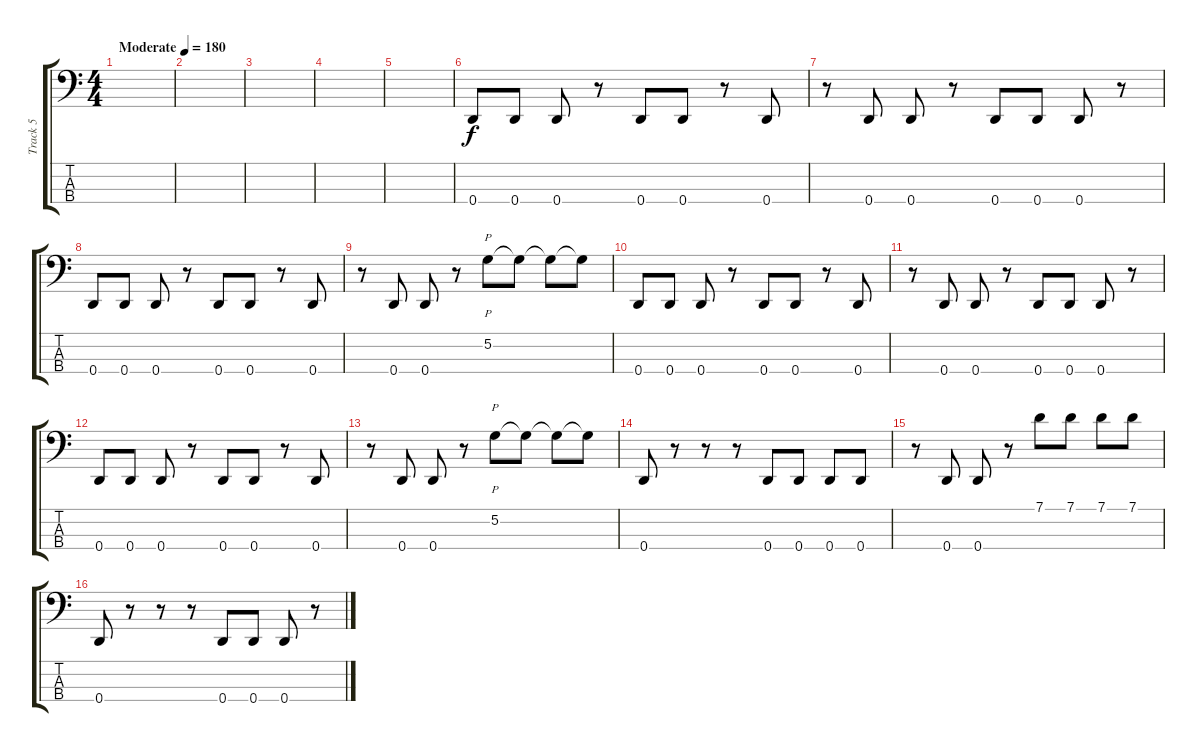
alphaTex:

\track ("Track 5" "Track 5") {instrument electricbassfinger}
\staff {score tabs}
\tuning (G2 D2 A1 D1) {hide}
\ts (4 4)
\tempo (180 "Moderate")
\clef f4
\ks c
|
|
|
|
|
0.4.8 0.4.8 0.4.8 r.8 0.4.8 0.4.8 r.8 0.4.8 |
r.8 0.4.8 0.4.8 r.8 0.4.8 0.4.8 0.4.8 r.8 |
0.4.8 0.4.8 0.4.8 r.8 0.4.8 0.4.8 r.8 0.4.8 |
r.8 0.4.8 0.4.8 r.8 5.2.8{p} 5.2{t}.8 5.2{t}.8 5.2{t}.8 |
0.4.8 0.4.8 0.4.8 r.8 0.4.8 0.4.8 r.8 0.4.8 |
r.8 0.4.8 0.4.8 r.8 0.4.8 0.4.8 0.4.8 r.8 |
0.4.8 0.4.8 0.4.8 r.8 0.4.8 0.4.8 r.8 0.4.8 |
r.8 0.4.8 0.4.8 r.8 5.2.8{p} 5.2{t}.8 5.2{t}.8 5.2{t}.8 |
0.4.8 r.8 r.8 r.8 0.4.8 0.4.8 0.4.8 0.4.8 |
r.8 0.4.8 0.4.8 r.8 7.1.8 7.1.8 7.1.8 7.1.8 |
0.4.8 r.8 r.8 r.8 0.4.8 0.4.8 0.4.8 r.8
